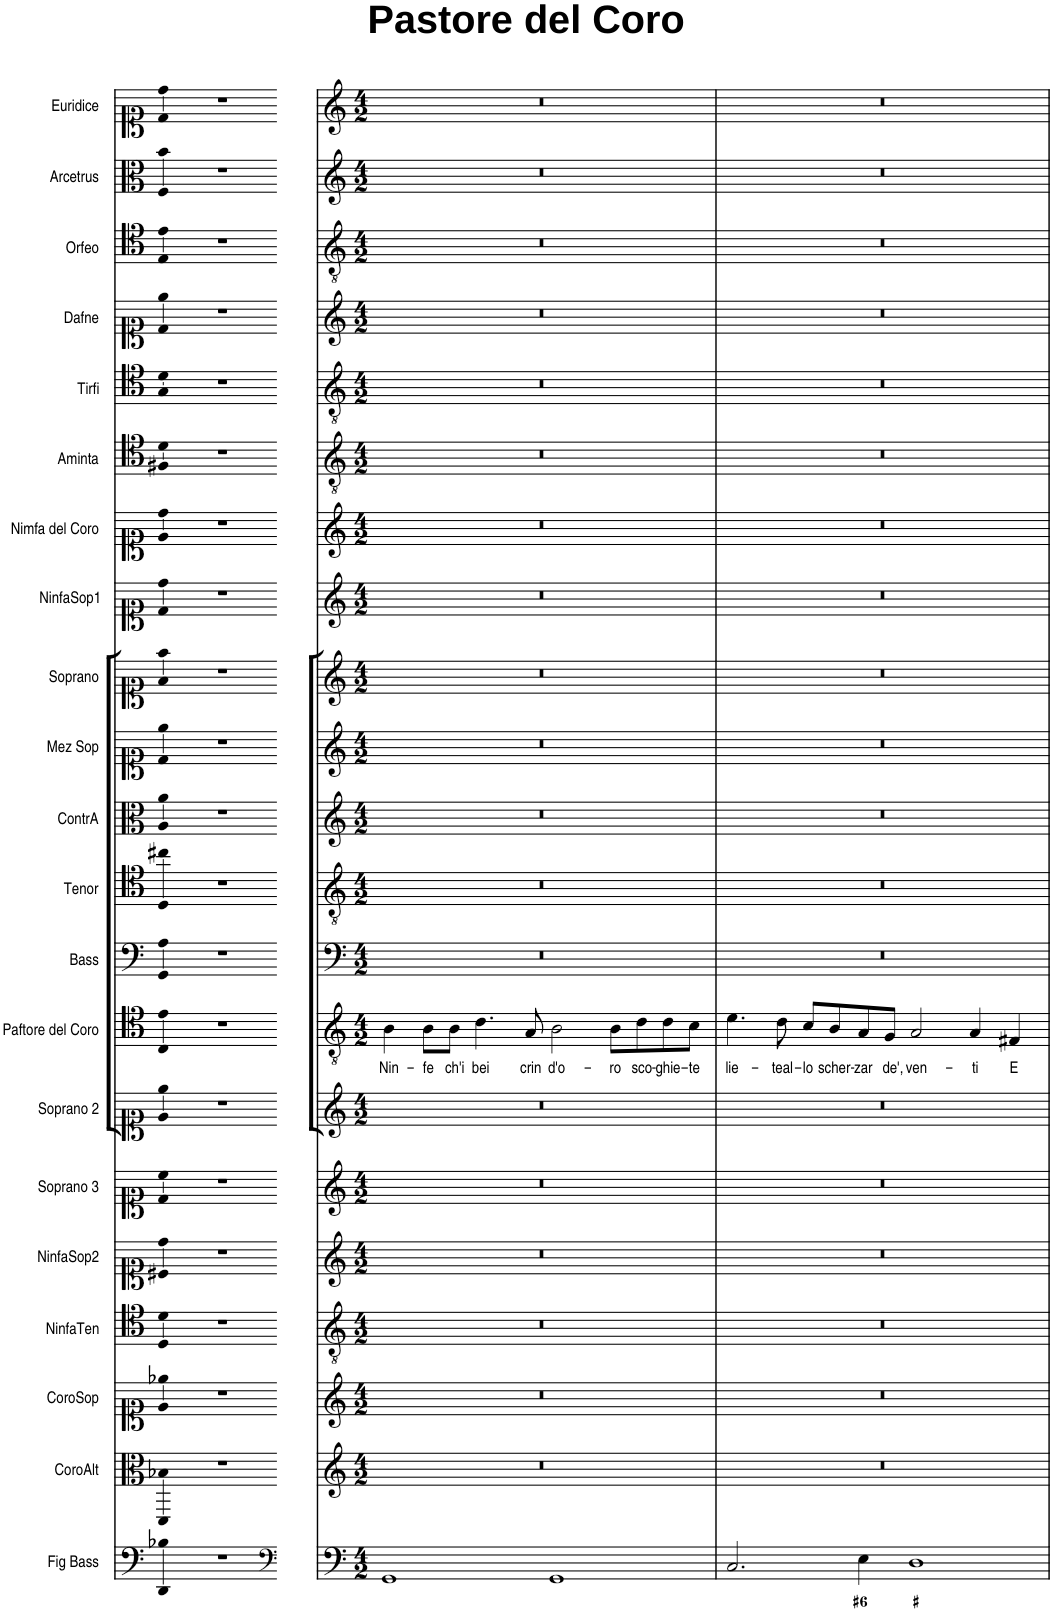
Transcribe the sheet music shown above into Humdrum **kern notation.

**kern	**kern	**kern	**kern	**kern	**kern	**kern	**kern	**text	**kern	**kern	**kern	**kern	**kern	**kern	**kern	**kern	**kern	**kern	**kern	**kern	**kern
*part21	*part20	*part19	*part18	*part17	*part16	*part15	*part14	*part14	*part13	*part12	*part11	*part10	*part9	*part8	*part7	*part6	*part5	*part4	*part3	*part2	*part1
*staff21	*staff20	*staff19	*staff18	*staff17	*staff16	*staff15	*staff14	*staff14	*staff13	*staff12	*staff11	*staff10	*staff9	*staff8	*staff7	*staff6	*staff5	*staff4	*staff3	*staff2	*staff1
*I"Fig Bass	*I"CoroAlt	*I"CoroSop	*I"NinfaTen	*I"NinfaSop2	*I"Soprano 3	*I"Soprano 2	*I"Paftore del Coro	*	*I"Bass	*I"Tenor	*I"ContrA	*I"Mez Sop	*I"Soprano	*I"NinfaSop1	*I"Nimfa del Coro	*I"Aminta	*I"Tirfi	*I"Dafne	*I"Orfeo	*I"Arcetrus	*I"Euridice
*I'Fig Bass	*I'CoroAlt	*I'CoroSop	*I'NinfaTen	*I'NinfaSop2	*I'Soprano 3	*I'Soprano 2	*	*	*I'Bass	*I'Tenor	*I'ContrA	*I'Mez Sop	*I'Soprano	*I'NinfaSop1	*	*I'Aminta	*I'Tirfi	*I'Dafne	*I'Orfeo	*I'Arcetrus	*I'Euridice
*clefF4	*clefC3	*clefC1	*clefC4	*clefC1	*clefC1	*clefC1	*clefC4	*	*clefF4	*clefC4	*clefC3	*clefC1	*clefC1	*clefC1	*clefC1	*clefC4	*clefC4	*clefC1	*clefC4	*clefC3	*clefC1
*k[]	*k[]	*k[]	*k[]	*k[]	*k[]	*k[]	*k[]	*	*k[]	*k[]	*k[]	*k[]	*k[]	*k[]	*k[]	*k[]	*k[]	*k[]	*k[]	*k[]	*k[]
=	=	=	=	=	=	=	=	=	=	=	=	=	=	=	=	=	=	=	=	=	=
1r	1r	1r	1r	1r	1r	1r	1r	.	1r	1r	1r	1r	1r	1r	1r	1r	1r	1r	1r	1r	1r
=1-	=1-	=1-	=1-	=1-	=1-	=1-	=1-	=1-	=1-	=1-	=1-	=1-	=1-	=1-	=1-	=1-	=1-	=1-	=1-	=1-	=1-
*clefF4	*clefG2	*clefG2	*clefGv2	*clefG2	*clefG2	*clefG2	*clefGv2	*	*clefF4	*clefGv2	*clefG2	*clefG2	*clefG2	*clefG2	*clefG2	*clefGv2	*clefGv2	*clefG2	*clefGv2	*clefG2	*clefG2
*M4/2	*M4/2	*M4/2	*M4/2	*M4/2	*M4/2	*M4/2	*M4/2	*	*M4/2	*M4/2	*M4/2	*M4/2	*M4/2	*M4/2	*M4/2	*M4/2	*M4/2	*M4/2	*M4/2	*M4/2	*M4/2
!	!	!	!	!	!	!	!	!LO:LY:b	!	!	!	!	!	!	!	!	!	!	!	!	!
1GG	0r	0r	0r	0r	0r	0r	4B\	Nin-	0r	0r	0r	0r	0r	0r	0r	0r	0r	0r	0r	0r	0r
!	!	!	!	!	!	!	!	!LO:LY:b	!	!	!	!	!	!	!	!	!	!	!	!	!
.	.	.	.	.	.	.	8B\L	-fe	.	.	.	.	.	.	.	.	.	.	.	.	.
!	!	!	!	!	!	!	!	!LO:LY:b	!	!	!	!	!	!	!	!	!	!	!	!	!
.	.	.	.	.	.	.	8B\J	ch'i	.	.	.	.	.	.	.	.	.	.	.	.	.
!	!	!	!	!	!	!	!	!LO:LY:b	!	!	!	!	!	!	!	!	!	!	!	!	!
.	.	.	.	.	.	.	4.d\	bei	.	.	.	.	.	.	.	.	.	.	.	.	.
!	!	!	!	!	!	!	!	!LO:LY:b	!	!	!	!	!	!	!	!	!	!	!	!	!
.	.	.	.	.	.	.	8A/	crin	.	.	.	.	.	.	.	.	.	.	.	.	.
!	!	!	!	!	!	!	!	!LO:LY:b	!	!	!	!	!	!	!	!	!	!	!	!	!
1GG	.	.	.	.	.	.	2B\	d'o-	.	.	.	.	.	.	.	.	.	.	.	.	.
!	!	!	!	!	!	!	!	!LO:LY:b	!	!	!	!	!	!	!	!	!	!	!	!	!
.	.	.	.	.	.	.	8B\L	-ro	.	.	.	.	.	.	.	.	.	.	.	.	.
!	!	!	!	!	!	!	!	!LO:LY:b	!	!	!	!	!	!	!	!	!	!	!	!	!
.	.	.	.	.	.	.	8d\	sco-	.	.	.	.	.	.	.	.	.	.	.	.	.
!	!	!	!	!	!	!	!	!LO:LY:b	!	!	!	!	!	!	!	!	!	!	!	!	!
.	.	.	.	.	.	.	8d\	-ghie-	.	.	.	.	.	.	.	.	.	.	.	.	.
!	!	!	!	!	!	!	!	!LO:LY:b	!	!	!	!	!	!	!	!	!	!	!	!	!
.	.	.	.	.	.	.	8c\J	-te	.	.	.	.	.	.	.	.	.	.	.	.	.
=2	=2	=2	=2	=2	=2	=2	=2	=2	=2	=2	=2	=2	=2	=2	=2	=2	=2	=2	=2	=2	=2
!	!	!	!	!	!	!	!	!LO:LY:b	!	!	!	!	!	!	!	!	!	!	!	!	!
2.C/	0r	0r	0r	0r	0r	0r	4.e\	lie-	0r	0r	0r	0r	0r	0r	0r	0r	0r	0r	0r	0r	0r
!	!	!	!	!	!	!	!	!LO:LY:b	!	!	!	!	!	!	!	!	!	!	!	!	!
.	.	.	.	.	.	.	8d\	-teal-	.	.	.	.	.	.	.	.	.	.	.	.	.
!	!	!	!	!	!	!	!	!LO:LY:b	!	!	!	!	!	!	!	!	!	!	!	!	!
.	.	.	.	.	.	.	8c/L	-lo	.	.	.	.	.	.	.	.	.	.	.	.	.
!	!	!	!	!	!	!	!	!LO:LY:b	!	!	!	!	!	!	!	!	!	!	!	!	!
.	.	.	.	.	.	.	8B/	scher-	.	.	.	.	.	.	.	.	.	.	.	.	.
!	!	!	!	!	!	!	!	!LO:LY:b	!	!	!	!	!	!	!	!	!	!	!	!	!
4E\	.	.	.	.	.	.	8A/	-zar	.	.	.	.	.	.	.	.	.	.	.	.	.
!	!	!	!	!	!	!	!	!LO:LY:b	!	!	!	!	!	!	!	!	!	!	!	!	!
.	.	.	.	.	.	.	8G/J	de',	.	.	.	.	.	.	.	.	.	.	.	.	.
!	!	!	!	!	!	!	!	!LO:LY:b	!	!	!	!	!	!	!	!	!	!	!	!	!
1D	.	.	.	.	.	.	2A/	ven-	.	.	.	.	.	.	.	.	.	.	.	.	.
!	!	!	!	!	!	!	!	!LO:LY:b	!	!	!	!	!	!	!	!	!	!	!	!	!
.	.	.	.	.	.	.	4A/	-ti	.	.	.	.	.	.	.	.	.	.	.	.	.
!	!	!	!	!	!	!	!	!LO:LY:b	!	!	!	!	!	!	!	!	!	!	!	!	!
.	.	.	.	.	.	.	4F#X/	E	.	.	.	.	.	.	.	.	.	.	.	.	.
=	=	=	=	=	=	=	=	=	=	=	=	=	=	=	=	=	=	=	=	=	=
*-	*-	*-	*-	*-	*-	*-	*-	*-	*-	*-	*-	*-	*-	*-	*-	*-	*-	*-	*-	*-	*-
